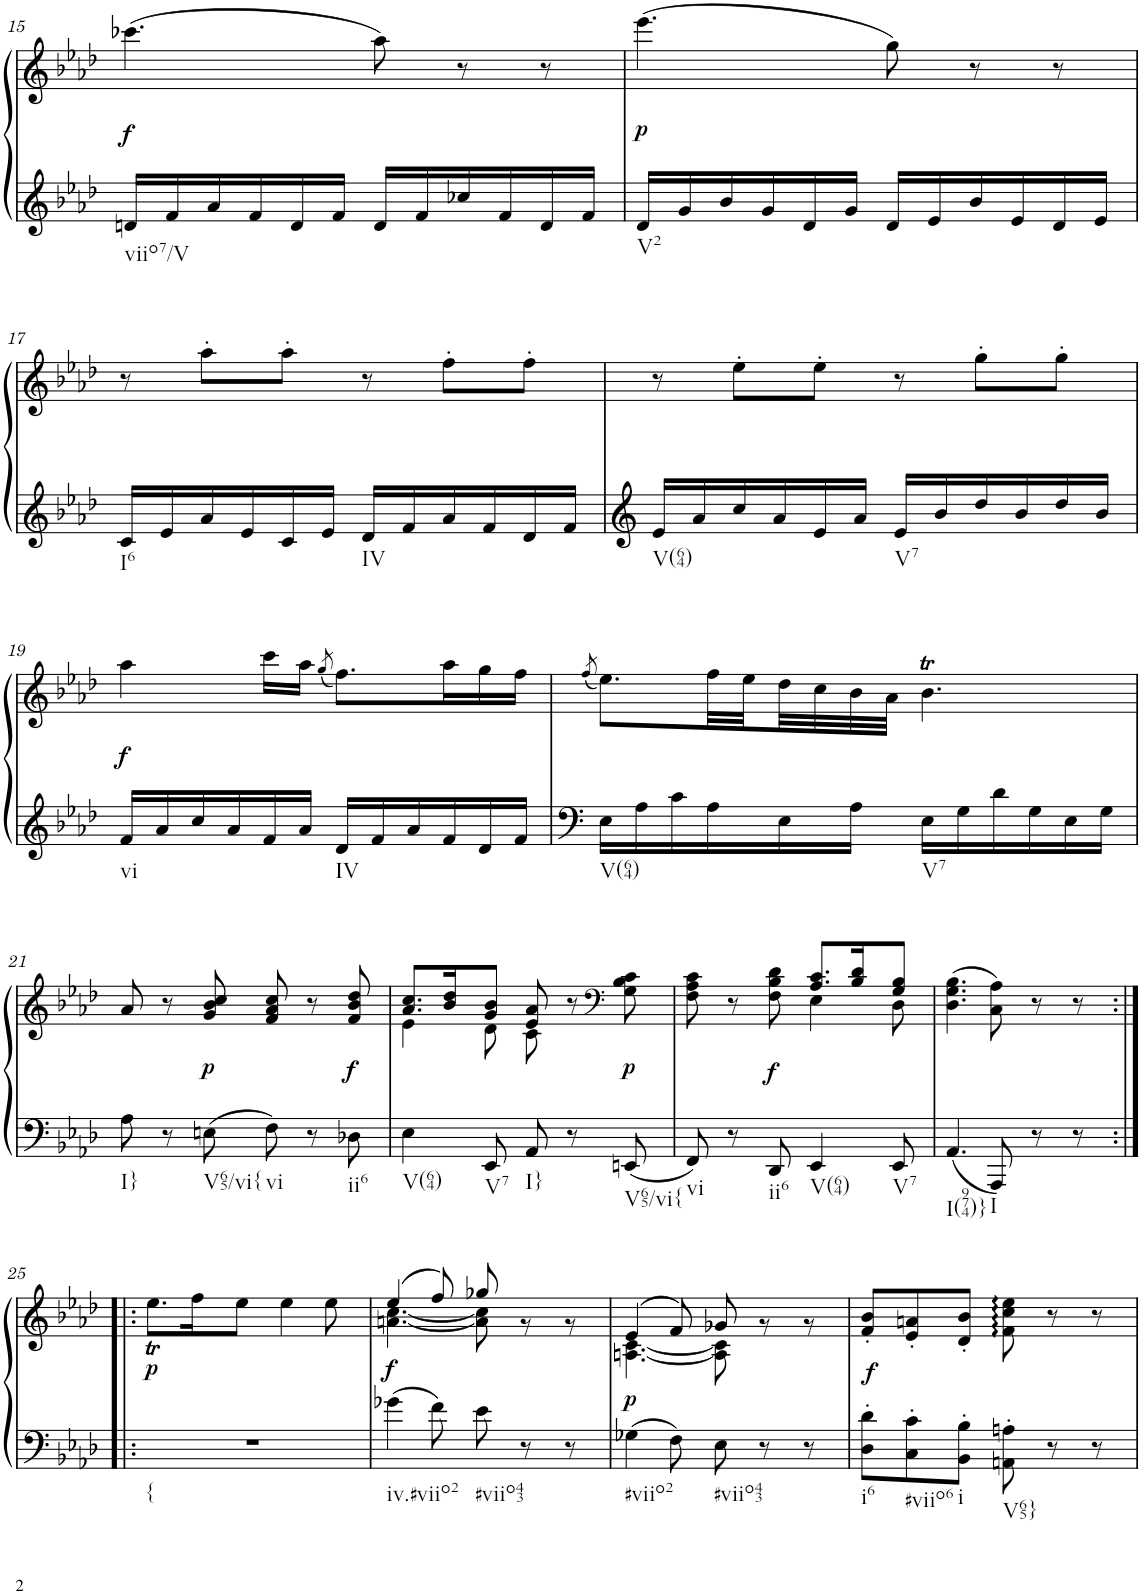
**kern	**kern	**dynam
*part1	*part1	*part1
*staff2	*staff1	*staff1/2
*I"Klavier linke Hand	*	*
!!LO:PB:g=z
*clefF4	*clefG2	*
*k[b-e-a-d-]	*k[b-e-a-d-]	*
*M6/8	*M6/8	*
=15	=15	=15
!LO:TX:b:t=viio7/V	!	!
!	!	!LO:DY:b
16dn/LL	(4.ccc-X\	f
16f/	.	.
16a-/	.	.
16f/	.	.
16d/	.	.
16f/JJ	.	.
16d/LL	8aa-\)	.
16f/	.	.
16cc-X/	8r	.
16f/	.	.
16d/	8r	.
16f/JJ	.	.
=16	=16	=16
!LO:TX:b:t=V2	!	!
!	!	!LO:DY:b
16d-/LL	(4.eee-\	p
16g/	.	.
16b-/	.	.
16g/	.	.
16d-/	.	.
16g/JJ	.	.
16d-/LL	8gg\)	.
16e-/	.	.
16b-/	8r	.
16e-/	.	.
16d-/	8r	.
16e-/JJ	.	.
!!LO:LB:g=z
=17	=17	=17
!LO:TX:b:t=I6	!	!
16c/LL	8r	.
16e-/	.	.
16a-/	8aa-'\L	.
16e-/	.	.
16c/	8aa-'\J	.
16e-/JJ	.	.
!LO:TX:b:t=IV	!	!
16d-/LL	8r	.
16f/	.	.
16a-/	8ff'\L	.
16f/	.	.
16d-/	8ff'\J	.
16f/JJ	.	.
=18	=18	=18
!LO:TX:b:t=V(64)	!	!
16e-/LL	8r	.
16a-/	.	.
16cc/	8ee-'\L	.
16a-/	.	.
16e-/	8ee-'\J	.
16a-/JJ	.	.
!LO:TX:b:t=V7	!	!
16e-/LL	8r	.
16b-/	.	.
16dd-/	8gg'\L	.
16b-/	.	.
16dd-/	8gg'\J	.
16b-/JJ	.	.
!!LO:LB:g=z
=19	=19	=19
!LO:TX:b:t=vi	!	!
!	!	!LO:DY:b
16f/LL	4aa-\	f
16a-/	.	.
16cc/	.	.
16a-/	.	.
16f/	16ccc\LL	.
16a-/JJ	16aa-\JJ	.
.	(8qgg/	.
!LO:TX:b:t=IV	!	!
16d-/LL	8.ff\L)	.
16f/	.	.
16a-/	.	.
16f/	16aa-\L	.
16d-/	16gg\	.
16f/JJ	16ff\JJ	.
=20	=20	=20
.	(8qff/	.
!LO:TX:b:t=V(64)	!	!
16E-\LL	8.ee-\L)	.
16A-\	.	.
16c\	.	.
16A-\	32ff\LL	.
.	32ee-\	.
16E-\	32dd-\	.
.	32cc\	.
16A-\JJ	32b-\	.
.	32a-\JJJ	.
!LO:TX:b:t=V7	!	!
16E-\LL	4.b-T\	.
16G\	.	.
16d-\	.	.
16G\	.	.
16E-\	.	.
16G\JJ	.	.
!!LO:LB:g=z
=21	=21	=21
!LO:TX:b:t=I}	!	!
8A-\	8a-/	.
8r	8r	.
!LO:TX:b:t=V65/vi{	!	!
!	!	!LO:DY:b
8En\	8g/ 8b-/ 8cc/	p
!LO:TX:b:t=vi	!	!
8F\	8f/ 8a-/ 8cc/	.
8r	8r	.
!LO:TX:b:t=ii6	!	!
!	!	!LO:DY:b
8D-X\	8f/ 8b-/ 8dd-/	f
=22	=22	=22
*	*^	*
!LO:TX:b:t=V(64)	!	!	!
4E-\	8.a-/ 8.cc/L	4e-\	.
.	16b-/ 16dd-/K	.	.
!LO:TX:b:t=V7	!	!	!
8EE-/	8g/ 8b-/J	8d-\	.
!LO:TX:b:t=I}	!	!	!
8AA-/	8e-/ 8a-/	8c\	.
8r	8r	4ryy	.
*	*clefF4	*	*
!LO:TX:b:t=V65/vi{	!	!	!
!	!	!	!LO:DY:b
8EEn/	8G\ 8B-\ 8c\	.	p
=23	=23	=23	=23
!LO:TX:b:t=vi	!	!	!
8FF/	8F\ 8A-\ 8c\	4.ryy	.
8r	8r	.	.
!LO:TX:b:t=ii6	!	!	!
!	!	!	!LO:DY:b
8DD-/	8F\ 8B-\ 8d-\	.	f
!LO:TX:b:t=V(64)	!	!	!
4EE-/	8.A-/ 8.c/L	4E-\	.
.	16B-/ 16d-/K	.	.
!LO:TX:b:t=V7	!	!	!
8EE-/	8G/ 8B-/J	8D-\	.
=24	=24	=24	=24
!LO:TX:b:t=I(974)}	!	!	!
*	*v	*v	*
4.AA-/	(4.D-\ 4.G\ 4.B-\	.
!LO:TX:b:t=I	!	!
8AAA-/	8C\ 8A-\)	.
8r	8r	.
8r	8r	.
!!LO:LB:g=z
=25:|!|:	=25:|!|:	=25:|!|:
*	*^	*
!LO:TX:b:t={	!	!	!
!	!	!	!LO:DY:b
2.r	2.ryy	8.ee-T\L	p
.	.	16ff\K	.
.	.	8ee-\J	.
.	.	4ee-\	.
.	.	8ee-\	.
=26	=26	=26	=26
!LO:TX:b:t=iv.#viio2	!	!	!
!	!	!	!LO:DY:b
4g-X\	(4ee-/	[4.an\ [4.cc\	f
8f\	8ff/)	.	.
!LO:TX:b:t=#viio43	!	!	!
8e-\	8gg-X/	8a\] 8cc\]	.
8r	8ryy	8r	.
8r	8ryy	8r	.
=27	=27	=27	=27
!LO:TX:b:t=#viio2	!	!	!
!	!	!	!LO:DY:b
4G-X\	(4e-/	[4.An\ [4.c\	p
8F\	8f/)	.	.
!LO:TX:b:t=#viio43	!	!	!
8E-\	8g-X/	8A\] 8c\]	.
8r	8ryy	8r	.
8r	8ryy	8r	.
=28	=28	=28	=28
!LO:TX:b:t=i6	!	!	!
!	!	!	!LO:DY:b
*	*v	*v	*
8D-\' 8d-\'L	8f/' 8b-/'L	f
!LO:TX:b:t=#viio6	!	!
8C\' 8c\'	8e-/' 8an/'	.
!LO:TX:b:t=i	!	!
8BB-\' 8B-\'J	8d-/' 8b-/'J	.
!LO:TX:b:t=V65}	!	!
8AAn\' 8An\'	8f\: 8cc\: 8ee-\:	.
8r	8r	.
8r	8r	.
=	=	=
*-	*-	*-
